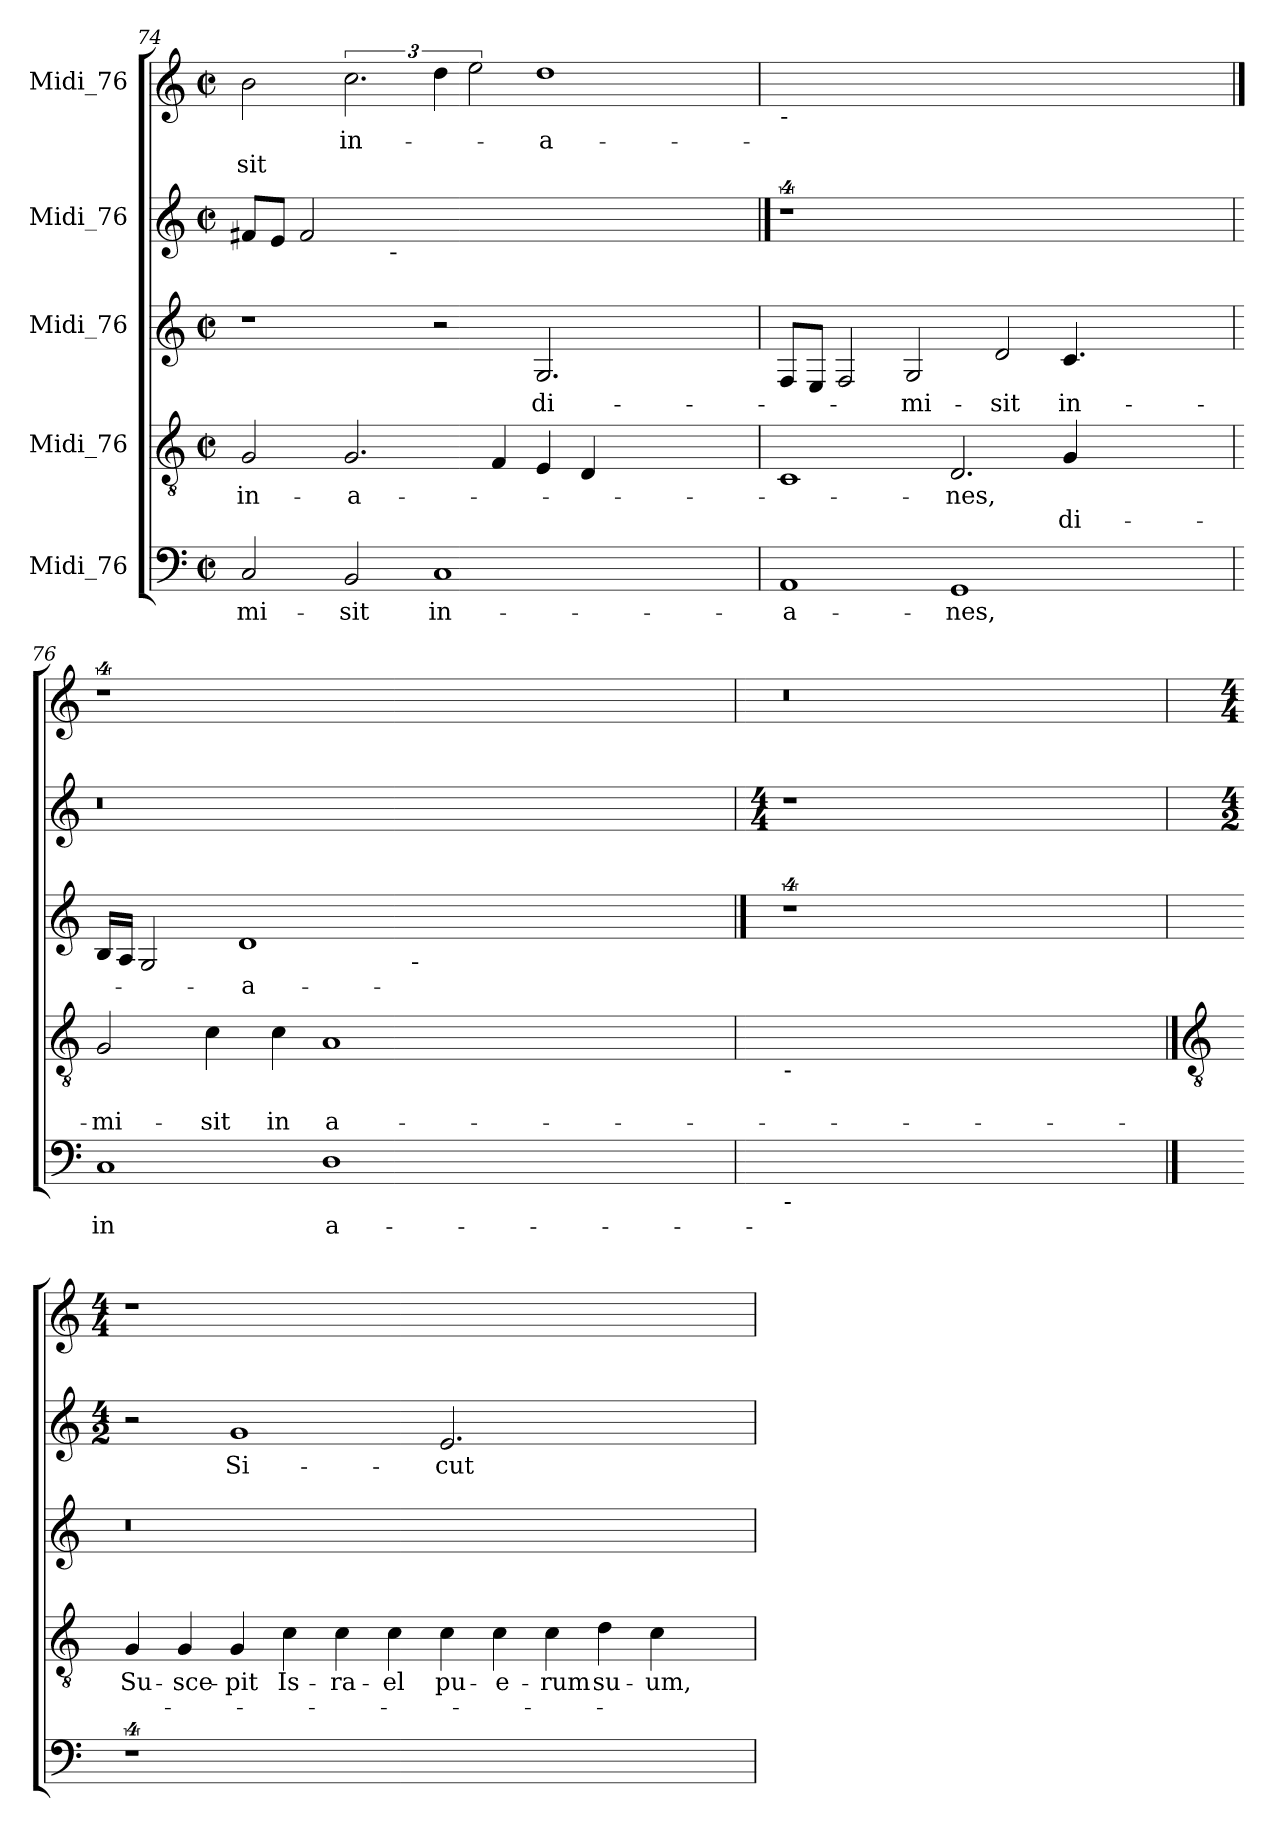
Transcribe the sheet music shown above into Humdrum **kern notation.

**kern	**text	**kern	**text	**text	**kern	**text	**kern	**text	**text	**kern	**text	**text
*part5	*part5	*part4	*part4	*part4	*part3	*part3	*part2	*part2	*part2	*part1	*part1	*part1
*staff5	*staff5	*staff4	*staff4	*staff4	*staff3	*staff3	*staff2	*staff2	*staff2	*staff1	*staff1	*staff1
*I"Midi_76	*	*I"Midi_76	*	*	*I"Midi_76	*	*I"Midi_76	*	*	*I"Midi_76	*	*
*clefF4	*	*clefGv2	*	*	*clefG2	*	*clefG2	*	*	*clefG2	*	*
*k[]	*	*k[]	*	*	*k[]	*	*k[]	*	*	*k[]	*	*
*C:	*	*C:	*	*	*C:	*	*C:	*	*	*C:	*	*
*M4/2	*	*M4/2	*	*	*M4/2	*	*M4/2	*	*	*M4/2	*	*
*met(c|)	*	*met(c|)	*	*	*met(c|)	*	*met(c|)	*	*	*met(c|)	*	*
=74	=74	=74	=74	=74	=74	=74	=74	=74	=74	=74	=74	=74
!	!LO:LY:b	!	!LO:LY:b	!	!	!	!	!	!	!	!	!LO:LY:b
2C	-mi-	2G	in-	.	1r	.	8f#L	.	.	2b	.	-sit
.	.	.	.	.	.	.	8eJ	.	.	.	.	.
.	.	.	.	.	.	.	2f#	.	.	.	.	.
!	!LO:LY:b	!	!LO:LY:b	!	!	!	!	!	!	!	!LO:LY:b	!
2BB	-sit	2.G	-a-	.	.	.	.	.	.	3.cc	in-	.
!	!	!	!	!	!	!	!LO:TX:b:t=-	!	!	!	!	!
!	!	!	!	!	!	!	!	!	!LO:LY:b	!	!	!
.	.	.	.	.	.	.	0gyy	.	-nes.	.	.	.
!	!LO:LY:b	!	!	!	!	!	!	!	!	!	!	!
1C	in-	.	.	.	2r	.	.	.	.	6dd	.	.
.	.	.	.	.	.	.	.	.	.	3ee	.	.
.	.	4F	.	.	.	.	.	.	.	.	.	.
!	!	!	!	!	!	!LO:LY:b	!	!	!	!	!LO:LY:b	!
.	.	4E	.	.	2.G	di-	.	.	.	1dd	-a-	.
.	.	4D	.	.	.	.	.	.	.	.	.	.
2.ryy	.	2.ryy	.	.	.	.	.	.	.	.	.	.
.	.	.	.	.	2ryy	.	.	.	.	.	.	.
.	.	.	.	.	.	.	.	.	.	4ryy	.	.
!!LO:LB:g=z
=75	=75	=75	=75	=75	=75	=75	==75	=75	=75	=75	=75	=75
!	!	!	!	!	!	!	!	!	!	!LO:TX:b:t=-	!	!
!	!LO:LY:b	!	!	!	!	!	!	!	!	!	!LO:LY:b	!
1AA	-a-	1C	.	.	8FL	.	4%11r	.	.	0byy	-nes.	.
.	.	.	.	.	8EJ	.	.	.	.	.	.	.
.	.	.	.	.	2F	.	.	.	.	.	.	.
!	!	!	!	!	!	!LO:LY:b	!	!	!	!	!	!
.	.	.	.	.	2G	-mi-	.	.	.	.	.	.
!	!LO:LY:b	!	!LO:LY:b	!	!	!	!	!	!	!	!	!
1GG	-nes,	2.D	-nes,	.	.	.	.	.	.	.	.	.
!	!	!	!	!	!	!LO:LY:b	!	!	!	!	!	!
.	.	.	.	.	2d	-sit	.	.	.	.	.	.
!	!	!	!	!LO:LY:b	!	!LO:LY:b	!	!	!	!	!	!
.	.	4G	.	di-	4.c	in-	.	.	.	.	.	.
2.ryy	.	2.ryy	.	.	.	.	.	.	.	2.ryy	.	.
.	.	.	.	.	2ryy	.	.	.	.	.	.	.
.	.	.	.	.	8ryy	.	.	.	.	.	.	.
!!LO:LB:g=z
=76	==76	=76	==76	==76	=76	==76	=76	==76	==76	==76	==76	==76
!	!LO:LY:b	!	!	!LO:LY:b	!	!	!	!	!	!	!	!
1C	in	2G	.	-mi-	16BLL	.	0.r	.	.	4%11r	.	.
.	.	.	.	.	16AJJ	.	.	.	.	.	.	.
.	.	.	.	.	2G	.	.	.	.	.	.	.
!	!	!	!	!LO:LY:b	!	!	!	!	!	!	!	!
.	.	4c	.	-sit	.	.	.	.	.	.	.	.
!	!	!	!	!	!	!LO:LY:b	!	!	!	!	!	!
.	.	.	.	.	1d	-a-	.	.	.	.	.	.
!	!	!	!	!LO:LY:b	!	!	!	!	!	!	!	!
.	.	4c	.	in	.	.	.	.	.	.	.	.
!	!LO:LY:b	!	!	!LO:LY:b	!	!	!	!	!	!	!	!
1D	a-	1A	.	a-	.	.	.	.	.	.	.	.
!	!	!	!	!	!LO:TX:b:t=-	!	!	!	!	!	!	!
!	!	!	!	!	!	!LO:LY:b	!	!	!	!	!	!
.	.	.	.	.	0dyy	-nes.	.	.	.	.	.	.
1ryy	.	1ryy	.	.	.	.	.	.	.	.	.	.
.	.	.	.	.	.	.	.	.	.	2..ryy	.	.
2ryy	.	2ryy	.	.	.	.	2ryy	.	.	.	.	.
8ryy	.	8ryy	.	.	.	.	8ryy	.	.	.	.	.
!!LO:LB:g=z
=77	=77	=77	=77	=77	==77	=77	=77	=77	=77	=77	=77	=77
*	*	*	*	*	*	*	*k[]	*	*	*	*	*
*	*	*	*	*	*	*	*C:	*	*	*	*	*
*	*	*	*	*	*	*	*M4/4	*	*	*	*	*
!	!	!LO:TX:b:t=-	!	!	!	!	!	!	!	!	!	!
!LO:TX:b:t=-	!	!	!	!	!	!	!	!	!	!	!	!
!	!LO:LY:b	!	!	!LO:LY:b	!	!	!	!	!	!	!	!
0GGyy	-nes.	0Gyy	.	-nes.	4%11r	.	1r	.	.	0.r	.	.
.	.	.	.	.	.	.	0ryy	.	.	.	.	.
1ryy	.	1ryy	.	.	.	.	.	.	.	.	.	.
.	.	.	.	.	4ryy	.	.	.	.	.	.	.
!!LO:LB:g=z
==78	=78	==78	=78	=78	=78	=78	=78	=78	=78	=78	=78	=78
*	*	*clefGv2	*	*	*	*	*	*	*	*	*	*
*	*	*	*	*	*	*	*	*	*	*k[]	*	*
*	*	*	*	*	*	*	*	*	*	*C:	*	*
*	*	*	*	*	*	*	*M4/2	*	*	*M4/4	*	*
!	!	!	!LO:LY:b	!	!	!	!	!	!	!	!	!
4%11r	.	4G	Su-	.	0.r	.	2r	.	.	1r	.	.
!	!	!	!LO:LY:b	!	!	!	!	!	!	!	!	!
.	.	4G	-sce-	.	.	.	.	.	.	.	.	.
!	!	!	!LO:LY:b	!	!	!	!	!LO:LY:b	!	!	!	!
.	.	4G	-pit	.	.	.	1g	Si-	.	.	.	.
!	!	!	!LO:LY:b	!	!	!	!	!	!	!	!	!
.	.	4c	Is-	.	.	.	.	.	.	.	.	.
!	!	!	!LO:LY:b	!	!	!	!	!	!	!	!	!
.	.	4c	-ra-	.	.	.	.	.	.	0ryy	.	.
!	!	!	!LO:LY:b	!	!	!	!	!	!	!	!	!
.	.	4c	-el	.	.	.	.	.	.	.	.	.
!	!	!	!LO:LY:b	!	!	!	!	!LO:LY:b	!	!	!	!
.	.	4c	pu-	.	.	.	2.e	-cut	.	.	.	.
!	!	!	!LO:LY:b	!	!	!	!	!	!	!	!	!
.	.	4c	-e-	.	.	.	.	.	.	.	.	.
!	!	!	!LO:LY:b	!	!	!	!	!	!	!	!	!
.	.	4c	-rum	.	.	.	.	.	.	.	.	.
!	!	!	!LO:LY:b	!	!	!	!	!	!	!	!	!
.	.	4d	su-	.	.	.	2.ryy	.	.	.	.	.
!	!	!	!LO:LY:b	!	!	!	!	!	!	!	!	!
.	.	4c	-um,	.	.	.	.	.	.	.	.	.
4ryy	.	4ryy	.	.	.	.	.	.	.	.	.	.
=	=	=	=	=	=	=	=	=	=	=	=	=
*-	*-	*-	*-	*-	*-	*-	*-	*-	*-	*-	*-	*-
